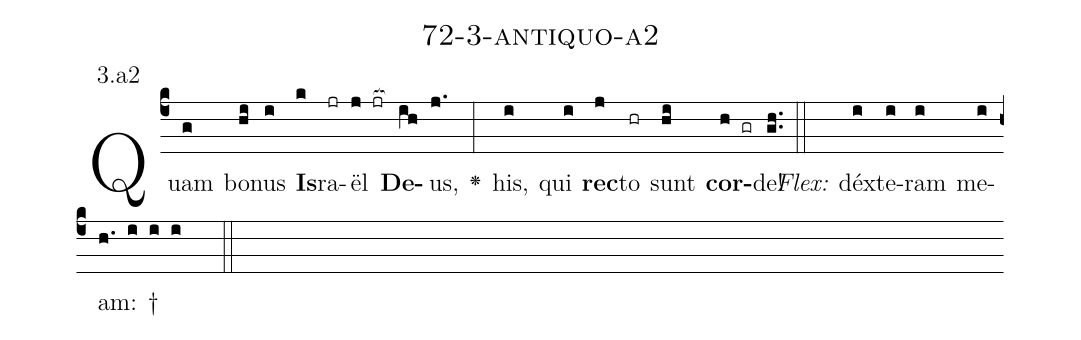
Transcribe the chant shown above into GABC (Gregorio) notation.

name: 72-3-antiquo-a2;
annotation: 3.a2;
%%
(c4)Quam(g) bo(hi)nus(i) <b>Is</b>(k)ra(jr)ël(j jr[ocb:1{]) <b>De</b>(ih[ocb:0}])us,(j.) <v>\greheightstar</v>(:) his,(i) qui(i) <b>rec</b>(j)to(hr) sunt(hi) <b>cor</b>(h gr)de!(gh..) (::)
<i>Flex:</i>()  déx(i)te(i)ram(i) me(i)am: †(h. i i i  ::)

%E(i) u(i) o(j) u(hi) a(h) e.(gh..) (::)
